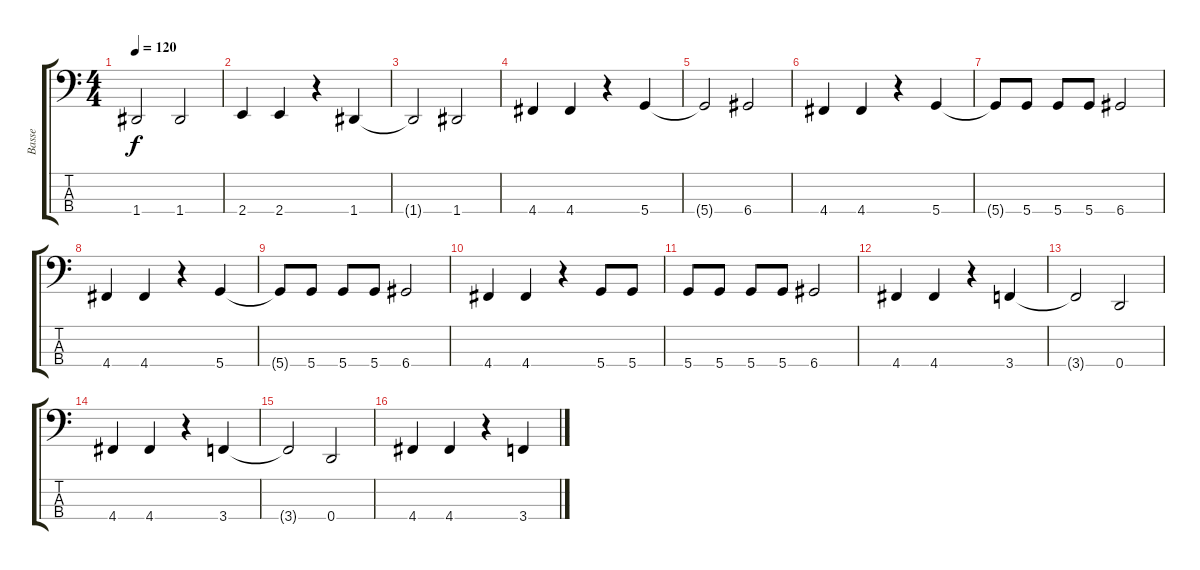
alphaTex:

\track ("Basse" "Basse") {instrument electricbassfinger}
\staff {score tabs}
\tuning (F2 C2 G1 D1) {hide}
\ts (4 4)
\tempo 120
\clef f4
\ks c
1.4{t}.2{dy f} 1.4.2 |
2.4.4 2.4.4 r.4 1.4.4 |
1.4{t}.2 1.4.2 |
4.4.4 4.4.4 r.4 5.4.4 |
5.4{t}.2 6.4.2 |
4.4.4 4.4.4 r.4 5.4.4 |
5.4{t}.8 5.4.8 5.4.8 5.4.8 6.4.2 |
4.4.4 4.4.4 r.4 5.4.4 |
5.4{t}.8 5.4.8 5.4.8 5.4.8 6.4.2 |
4.4.4 4.4.4 r.4 5.4.8 5.4.8 |
5.4.8 5.4.8 5.4.8 5.4.8 6.4.2 |
4.4.4 4.4.4 r.4 3.4.4 |
3.4{t}.2 0.4.2 |
4.4.4 4.4.4 r.4 3.4.4 |
3.4{t}.2 0.4.2 |
4.4.4 4.4.4 r.4 3.4.4
